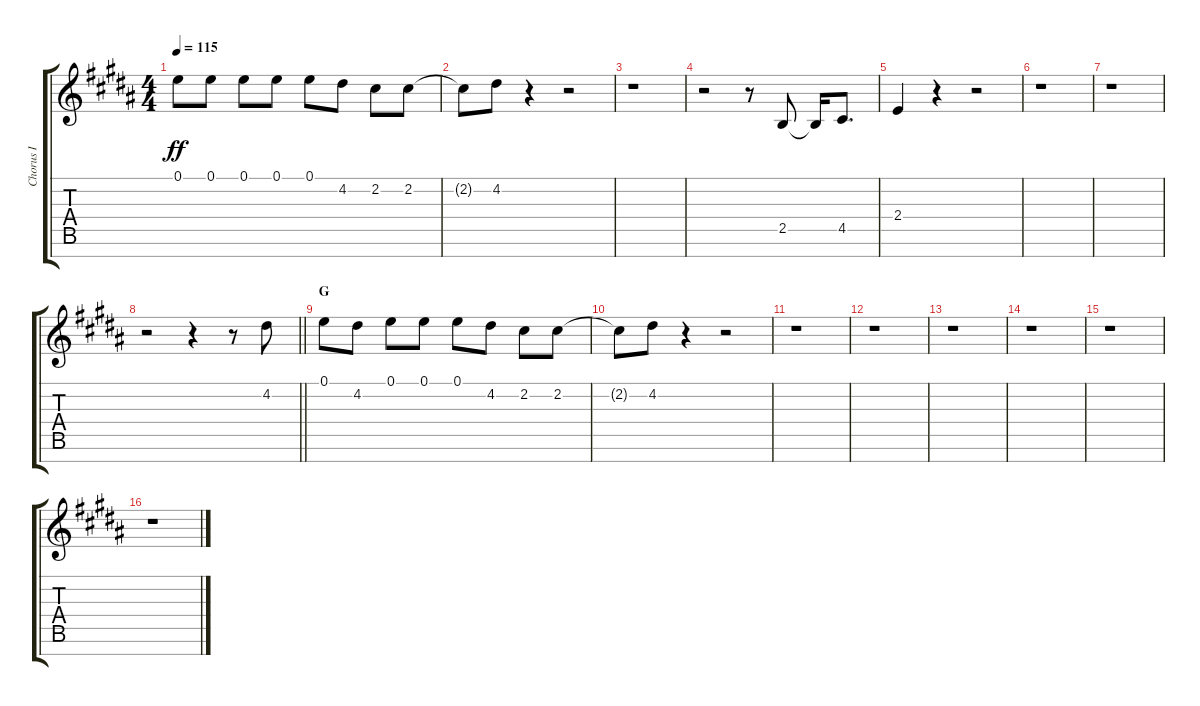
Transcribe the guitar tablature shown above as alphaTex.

\track ("Chorus I" "Chorus I") {instrument voiceoohs}
\staff {score tabs}
\tuning (E5 B4 G4 D4 A3 E3 B2) {hide}
\ts (4 4)
\tempo 115
\clef g2
\ks b
0.1.8{dy ff} 0.1.8 0.1.8 0.1.8 0.1.8 4.2.8 2.2.8 2.2.8 |
2.2{t}.8 4.2.8 r.4 r.2 |
r.1 |
r.2 r.8 2.5.8 2.5{t}.16 4.5.8{d} |
2.4.4 r.4 r.2 |
r.1 |
r.1 |
\barLineRight lightlight
r.2 r.4 r.8 4.2.8 |
\section ("" "G")
0.1.8 4.2.8 0.1.8 0.1.8 0.1.8 4.2.8 2.2.8 2.2.8 |
2.2{t}.8 4.2.8 r.4 r.2 |
r.1 |
r.1 |
r.1 |
r.1 |
r.1 |
r.1
